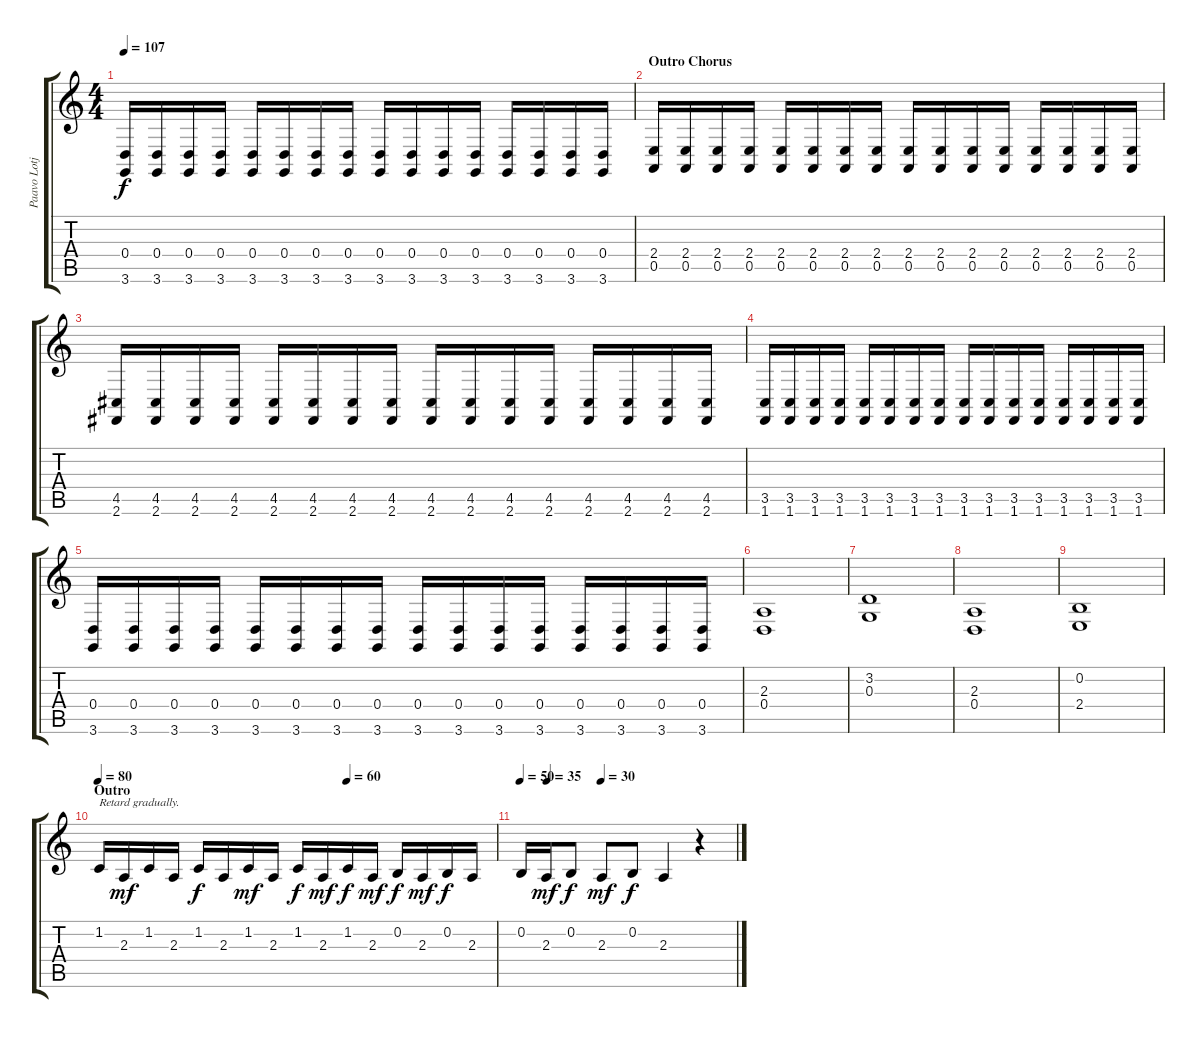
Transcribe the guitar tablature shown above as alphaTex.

\track ("Paavo Lotjonen" "Paavo Lotj") {instrument cello}
\staff {score tabs}
\tuning (E4 B3 G3 D3 A2 E2) {hide}
\ts (4 4)
\tempo 107
\clef g2
\ks c
(0.4 3.6).16{dy f} (0.4 3.6).16 (0.4 3.6).16 (0.4 3.6).16 (0.4 3.6).16 (0.4 3.6).16 (0.4 3.6).16 (0.4 3.6).16 (0.4 3.6).16 (0.4 3.6).16 (0.4 3.6).16 (0.4 3.6).16 (0.4 3.6).16 (0.4 3.6).16 (0.4 3.6).16 (0.4 3.6).16 |
\section ("" "Outro Chorus")
(2.4 0.5).16 (2.4 0.5).16 (2.4 0.5).16 (2.4 0.5).16 (2.4 0.5).16 (2.4 0.5).16 (2.4 0.5).16 (2.4 0.5).16 (2.4 0.5).16 (2.4 0.5).16 (2.4 0.5).16 (2.4 0.5).16 (2.4 0.5).16 (2.4 0.5).16 (2.4 0.5).16 (2.4 0.5).16 |
(4.5 2.6).16 (4.5 2.6).16 (4.5 2.6).16 (4.5 2.6).16 (4.5 2.6).16 (4.5 2.6).16 (4.5 2.6).16 (4.5 2.6).16 (4.5 2.6).16 (4.5 2.6).16 (4.5 2.6).16 (4.5 2.6).16 (4.5 2.6).16 (4.5 2.6).16 (4.5 2.6).16 (4.5 2.6).16 |
(3.5 1.6).16 (3.5 1.6).16 (3.5 1.6).16 (3.5 1.6).16 (3.5 1.6).16 (3.5 1.6).16 (3.5 1.6).16 (3.5 1.6).16 (3.5 1.6).16 (3.5 1.6).16 (3.5 1.6).16 (3.5 1.6).16 (3.5 1.6).16 (3.5 1.6).16 (3.5 1.6).16 (3.5 1.6).16 |
(0.4 3.6).16 (0.4 3.6).16 (0.4 3.6).16 (0.4 3.6).16 (0.4 3.6).16 (0.4 3.6).16 (0.4 3.6).16 (0.4 3.6).16 (0.4 3.6).16 (0.4 3.6).16 (0.4 3.6).16 (0.4 3.6).16 (0.4 3.6).16 (0.4 3.6).16 (0.4 3.6).16 (0.4 3.6).16 |
(2.3 0.4).1 |
(3.2 0.3).1 |
(2.3 0.4).1 |
(0.2 2.4).1 |
\section ("" "Outro")
\tempo 80
\tempo (60 0.625)
1.2.16{txt "Retard gradually."} 2.3.16{dy mf} 1.2.16 2.3.16 1.2.16{dy f} 2.3.16 1.2.16{dy mf} 2.3.16 1.2.16{dy f} 2.3.16{dy mf} 1.2.16{dy f} 2.3.16{dy mf} 0.2.16{dy f} 2.3.16{dy mf} 0.2.16{dy f} 2.3.16 |
\tempo 50
\tempo (35 0.125)
\tempo (30 0.375)
0.2.16 2.3.16{dy mf} 0.2.8{dy f} 2.3.8{dy mf} 0.2.8{dy f} 2.3.4 r.4
